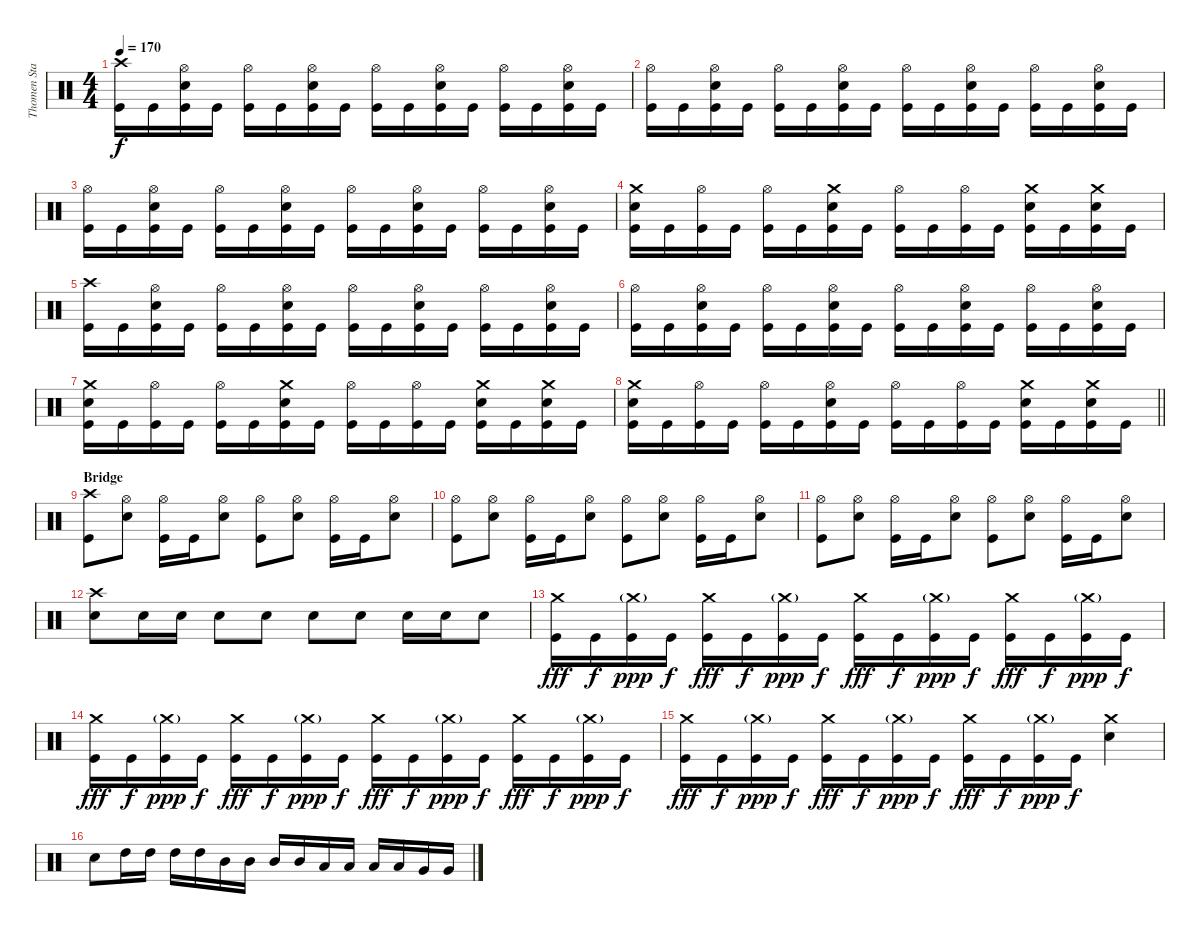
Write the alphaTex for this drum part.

\track ("Thomen Stauch" "Thomen Sta") {instrument percussion}
\staff {score}
\articulation defaults
\ts (4 4)
\tempo 170
\clef neutral
\ks c
("Crash high (hit)" "Kick (hit)").16{dy f} "Kick (hit)".16 ("Hi-Hat (open)" "Snare (hit) 2" "Kick (hit)").16 "Kick (hit)".16 ("Hi-Hat (open)" "Kick (hit)").16 "Kick (hit)".16 ("Hi-Hat (open)" "Snare (hit) 2" "Kick (hit)").16 "Kick (hit)".16 ("Hi-Hat (open)" "Kick (hit)").16 "Kick (hit)".16 ("Hi-Hat (open)" "Snare (hit) 2" "Kick (hit)").16 "Kick (hit)".16 ("Hi-Hat (open)" "Kick (hit)").16 "Kick (hit)".16 ("Hi-Hat (open)" "Snare (hit) 2" "Kick (hit)").16 "Kick (hit)".16 |
("Hi-Hat (open)" "Kick (hit)").16 "Kick (hit)".16 ("Hi-Hat (open)" "Snare (hit) 2" "Kick (hit)").16 "Kick (hit)".16 ("Hi-Hat (open)" "Kick (hit)").16 "Kick (hit)".16 ("Hi-Hat (open)" "Snare (hit) 2" "Kick (hit)").16 "Kick (hit)".16 ("Hi-Hat (open)" "Kick (hit)").16 "Kick (hit)".16 ("Hi-Hat (open)" "Snare (hit) 2" "Kick (hit)").16 "Kick (hit)".16 ("Hi-Hat (open)" "Kick (hit)").16 "Kick (hit)".16 ("Hi-Hat (open)" "Snare (hit) 2" "Kick (hit)").16 "Kick (hit)".16 |
("Hi-Hat (open)" "Kick (hit)").16 "Kick (hit)".16 ("Hi-Hat (open)" "Snare (hit) 2" "Kick (hit)").16 "Kick (hit)".16 ("Hi-Hat (open)" "Kick (hit)").16 "Kick (hit)".16 ("Hi-Hat (open)" "Snare (hit) 2" "Kick (hit)").16 "Kick (hit)".16 ("Hi-Hat (open)" "Kick (hit)").16 "Kick (hit)".16 ("Hi-Hat (open)" "Snare (hit) 2" "Kick (hit)").16 "Kick (hit)".16 ("Hi-Hat (open)" "Kick (hit)").16 "Kick (hit)".16 ("Hi-Hat (open)" "Snare (hit) 2" "Kick (hit)").16 "Kick (hit)".16 |
("Crash medium (hit)" "Snare (hit) 2" "Kick (hit)").16 "Kick (hit)".16 ("Hi-Hat (open)" "Kick (hit)").16 "Kick (hit)".16 ("Hi-Hat (open)" "Kick (hit)").16 "Kick (hit)".16 ("Crash medium (hit)" "Snare (hit) 2" "Kick (hit)").16 "Kick (hit)".16 ("Hi-Hat (open)" "Kick (hit)").16 "Kick (hit)".16 ("Hi-Hat (open)" "Kick (hit)").16 "Kick (hit)".16 ("Crash medium (hit)" "Snare (hit) 2" "Kick (hit)").16 "Kick (hit)".16 ("Crash medium (hit)" "Snare (hit) 2" "Kick (hit)").16 "Kick (hit)".16 |
("Crash high (hit)" "Kick (hit)").16 "Kick (hit)".16 ("Hi-Hat (open)" "Snare (hit) 2" "Kick (hit)").16 "Kick (hit)".16 ("Hi-Hat (open)" "Kick (hit)").16 "Kick (hit)".16 ("Hi-Hat (open)" "Snare (hit) 2" "Kick (hit)").16 "Kick (hit)".16 ("Hi-Hat (open)" "Kick (hit)").16 "Kick (hit)".16 ("Hi-Hat (open)" "Snare (hit) 2" "Kick (hit)").16 "Kick (hit)".16 ("Hi-Hat (open)" "Kick (hit)").16 "Kick (hit)".16 ("Hi-Hat (open)" "Snare (hit) 2" "Kick (hit)").16 "Kick (hit)".16 |
("Hi-Hat (open)" "Kick (hit)").16 "Kick (hit)".16 ("Hi-Hat (open)" "Snare (hit) 2" "Kick (hit)").16 "Kick (hit)".16 ("Hi-Hat (open)" "Kick (hit)").16 "Kick (hit)".16 ("Hi-Hat (open)" "Snare (hit) 2" "Kick (hit)").16 "Kick (hit)".16 ("Hi-Hat (open)" "Kick (hit)").16 "Kick (hit)".16 ("Hi-Hat (open)" "Snare (hit) 2" "Kick (hit)").16 "Kick (hit)".16 ("Hi-Hat (open)" "Kick (hit)").16 "Kick (hit)".16 ("Hi-Hat (open)" "Snare (hit) 2" "Kick (hit)").16 "Kick (hit)".16 |
("Crash medium (hit)" "Snare (hit) 2" "Kick (hit)").16 "Kick (hit)".16 ("Hi-Hat (open)" "Kick (hit)").16 "Kick (hit)".16 ("Hi-Hat (open)" "Kick (hit)").16 "Kick (hit)".16 ("Crash medium (hit)" "Snare (hit) 2" "Kick (hit)").16 "Kick (hit)".16 ("Hi-Hat (open)" "Kick (hit)").16 "Kick (hit)".16 ("Hi-Hat (open)" "Kick (hit)").16 "Kick (hit)".16 ("Crash medium (hit)" "Snare (hit) 2" "Kick (hit)").16 "Kick (hit)".16 ("Crash medium (hit)" "Snare (hit) 2" "Kick (hit)").16 "Kick (hit)".16 |
\barLineRight lightlight
("Crash medium (hit)" "Snare (hit) 2" "Kick (hit)").16 "Kick (hit)".16 ("Hi-Hat (open)" "Kick (hit)").16 "Kick (hit)".16 ("Hi-Hat (open)" "Kick (hit)").16 "Kick (hit)".16 ("Hi-Hat (open)" "Snare (hit) 2" "Kick (hit)").16 "Kick (hit)".16 ("Hi-Hat (open)" "Kick (hit)").16 "Kick (hit)".16 ("Hi-Hat (open)" "Kick (hit)").16 "Kick (hit)".16 ("Crash medium (hit)" "Snare (hit) 2" "Kick (hit)").16 "Kick (hit)".16 ("Crash medium (hit)" "Snare (hit) 2" "Kick (hit)").16 "Kick (hit)".16 |
\section ("" "Bridge")
("Crash high (hit)" "Kick (hit)").8 ("Hi-Hat (open)" "Snare (hit) 2").8 ("Hi-Hat (open)" "Kick (hit)").16 "Kick (hit)".16 ("Hi-Hat (open)" "Snare (hit) 2").8 ("Hi-Hat (open)" "Kick (hit)").8 ("Hi-Hat (open)" "Snare (hit) 2").8 ("Hi-Hat (open)" "Kick (hit)").16 "Kick (hit)".16 ("Hi-Hat (open)" "Snare (hit) 2").8 |
("Hi-Hat (open)" "Kick (hit)").8 ("Hi-Hat (open)" "Snare (hit) 2").8 ("Hi-Hat (open)" "Kick (hit)").16 "Kick (hit)".16 ("Hi-Hat (open)" "Snare (hit) 2").8 ("Hi-Hat (open)" "Kick (hit)").8 ("Hi-Hat (open)" "Snare (hit) 2").8 ("Hi-Hat (open)" "Kick (hit)").16 "Kick (hit)".16 ("Hi-Hat (open)" "Snare (hit) 2").8 |
("Hi-Hat (open)" "Kick (hit)").8 ("Hi-Hat (open)" "Snare (hit) 2").8 ("Hi-Hat (open)" "Kick (hit)").16 "Kick (hit)".16 ("Hi-Hat (open)" "Snare (hit) 2").8 ("Hi-Hat (open)" "Kick (hit)").8 ("Hi-Hat (open)" "Snare (hit) 2").8 ("Hi-Hat (open)" "Kick (hit)").16 "Kick (hit)".16 ("Hi-Hat (open)" "Snare (hit) 2").8 |
("Crash high (hit)" "Snare (hit) 2").8 "Snare (hit) 2".16 "Snare (hit) 2".16 "Snare (hit) 2".8 "Snare (hit) 2".8 "Snare (hit) 2".8 "Snare (hit) 2".8 "Snare (hit) 2".16 "Snare (hit) 2".16 "Snare (hit) 2".8 |
("Crash medium (hit)" "Kick (hit)").16{dy fff} "Kick (hit)".16{dy f} ("Crash medium (hit)"{g} "Kick (hit)").16{dy ppp} "Kick (hit)".16{dy f} ("Crash medium (hit)" "Kick (hit)").16{dy fff} "Kick (hit)".16{dy f} ("Crash medium (hit)"{g} "Kick (hit)").16{dy ppp} "Kick (hit)".16{dy f} ("Crash medium (hit)" "Kick (hit)").16{dy fff} "Kick (hit)".16{dy f} ("Crash medium (hit)"{g} "Kick (hit)").16{dy ppp} "Kick (hit)".16{dy f} ("Crash medium (hit)" "Kick (hit)").16{dy fff} "Kick (hit)".16{dy f} ("Crash medium (hit)"{g} "Kick (hit)").16{dy ppp} "Kick (hit)".16{dy f} |
("Crash medium (hit)" "Kick (hit)").16{dy fff} "Kick (hit)".16{dy f} ("Crash medium (hit)"{g} "Kick (hit)").16{dy ppp} "Kick (hit)".16{dy f} ("Crash medium (hit)" "Kick (hit)").16{dy fff} "Kick (hit)".16{dy f} ("Crash medium (hit)"{g} "Kick (hit)").16{dy ppp} "Kick (hit)".16{dy f} ("Crash medium (hit)" "Kick (hit)").16{dy fff} "Kick (hit)".16{dy f} ("Crash medium (hit)"{g} "Kick (hit)").16{dy ppp} "Kick (hit)".16{dy f} ("Crash medium (hit)" "Kick (hit)").16{dy fff} "Kick (hit)".16{dy f} ("Crash medium (hit)"{g} "Kick (hit)").16{dy ppp} "Kick (hit)".16{dy f} |
("Crash medium (hit)" "Kick (hit)").16{dy fff} "Kick (hit)".16{dy f} ("Crash medium (hit)"{g} "Kick (hit)").16{dy ppp} "Kick (hit)".16{dy f} ("Crash medium (hit)" "Kick (hit)").16{dy fff} "Kick (hit)".16{dy f} ("Crash medium (hit)"{g} "Kick (hit)").16{dy ppp} "Kick (hit)".16{dy f} ("Crash medium (hit)" "Kick (hit)").16{dy fff} "Kick (hit)".16{dy f} ("Crash medium (hit)"{g} "Kick (hit)").16{dy ppp} "Kick (hit)".16{dy f} ("Crash medium (hit)" "Snare (hit) 2").4 |
"Snare (hit) 2".8 "High Tom (hit)".16 "High Tom (hit)".16 "High Tom (hit)".16 "High Tom (hit)".16 "Mid Tom (hit)".16 "Mid Tom (hit)".16 "Mid Tom (hit)".16 "Mid Tom (hit)".16 "Low Tom (hit)".16 "Low Tom (hit)".16 "Low Tom (hit)".16 "Low Tom (hit)".16 "Very Low Tom (hit)".16 "Very Low Tom (hit)".16
